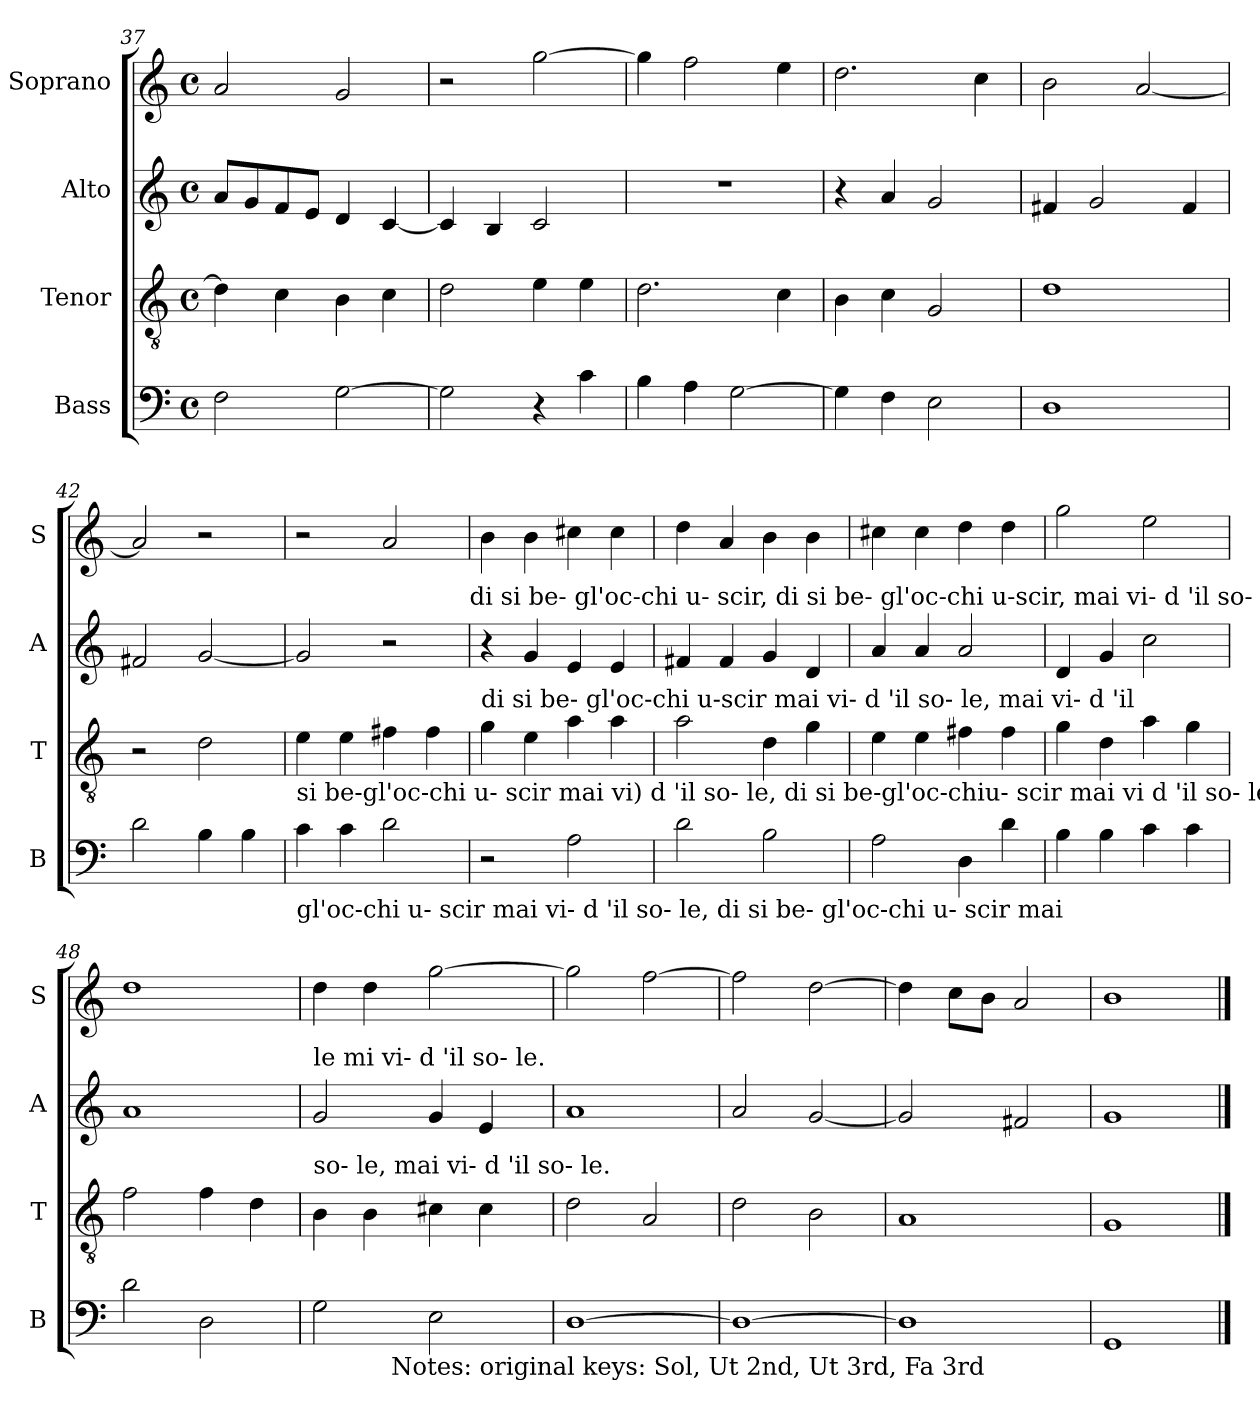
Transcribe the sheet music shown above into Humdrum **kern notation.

**kern	**kern	**kern	**kern
*part4	*part3	*part2	*part1
*staff4	*staff3	*staff2	*staff1
*I"Bass	*I"Tenor	*I"Alto	*I"Soprano
*I'B	*I'T	*I'A	*I'S
*clefF4	*clefGv2	*clefG2	*clefG2
*k[]	*k[]	*k[]	*k[]
*C:	*C:	*C:	*C:
*M4/4	*M4/4	*M4/4	*M4/4
*met(c)	*met(c)	*met(c)	*met(c)
=37	=37	=37	=37
2F\	4d\]	8a/L	2a/
.	.	8g/	.
.	4c\	8f/	.
.	.	8e/J	.
[2G\	4B\	4d/	2g/
.	4c\	[4c/	.
=38	=38	=38	=38
2G\]	2d\	4c/]	2r
.	.	4B/	.
4r	4e\	2c/	[2gg\
4c\	4e\	.	.
=39	=39	=39	=39
4B\	2.d\	1r	4gg\]
4A\	.	.	2ff\
[2G\	.	.	.
.	4c\	.	4ee\
=40	=40	=40	=40
4G\]	4B\	4r	2.dd\
4F\	4c\	4a/	.
2E\	2G/	2g/	.
.	.	.	4cc\
=41	=41	=41	=41
1D	1d	4f#X/	2b\
.	.	2g/	.
.	.	.	[2a/
.	.	4f#/	.
=42	=42	=42	=42
2d\	2r	2f#X/	2a/]
4B\	2d\	[2g/	2r
4B\	.	.	.
!!LO:PB:g=z
=43	=43	=43	=43
!	!LO:TX:b:t=si    be-gl'oc-chi u- scir  mai  vi) d 'il     so-           le,    di      si     be-gl'oc-chiu-  scir mai   vi    d 'il    so-         le,     di	!	!
!LO:TX:b:t=gl'oc-chi u- scir                          mai           vi-          d 'il            so-          le,    di      si   be- gl'oc-chi u-  scir        mai	!	!	!
4c\	4e\	2g/]	2r
4c\	4e\	.	.
2d\	4f#X\	2r	2a/
.	4f#\	.	.
!	!	!LO:TX:a:t=di            si     be- gl'oc-chi u- scir, di    si     be- gl'oc-chi u-scir, mai    vi-          d 'il           so-	!
=44	=44	=44	=44
!	!LO:TX:a:t=di    si    be-  gl'oc-chi u-scir mai    vi-  d 'il   so-           le,    mai  vi-            d 'il	!	!
2r	4g\	4r	4b\
.	4e\	4g/	4b\
2A\	4a\	4e/	4cc#X\
.	4a\	4e/	4cc#\
=45	=45	=45	=45
2d\	2a\	4f#X/	4dd\
.	.	4f#/	4a/
2B\	4d\	4g/	4b\
.	4g\	4d/	4b\
=46	=46	=46	=46
2A\	4e\	4a/	4cc#X\
.	4e\	4a/	4cc#\
4D\	4f#X\	2a/	4dd\
4d\	4f#\	.	4dd\
=47	=47	=47	=47
4B\	4g\	4d/	2gg\
4B\	4d\	4g/	.
4c\	4a\	2cc\	2ee\
4c\	4g\	.	.
=48	=48	=48	=48
2d\	2f\	1a	1dd
2D\	4f\	.	.
.	4d\	.	.
!!LO:LB:g=z
=49	=49	=49	=49
!	!	!LO:TX:a:t=le     mi       vi-                                 d 'il                                 so-                                                       le.	!
!	!LO:TX:a:t=so-           le,   mai        vi-                                  d 'il             so-                                                      le.	!	!
!LO:TX:a:t=si     be-gl'oc-   chi u-    scir             mai              vi               d 'il              so-                                   le.	!	!	!
*^	*	*	*
2G\	4ryy	4B\	2g/	4dd\
.	16.ryy	4B\	.	4dd\
!	!LO:TX:b:t=Notes&colon; original keys&colon; Sol, Ut 2nd, Ut 3rd, Fa 3rd	!	!	!
.	2ryy	.	.	.
2E\	.	4c#X\	4g/	[2gg\
.	.	4c#\	4e/	.
.	8ryy	.	.	.
.	32ryy	.	.	.
*v	*v	*	*	*
=50	=50	=50	=50
[1D	2d\	1a	2gg\]
.	2A/	.	[2ff\
=51	=51	=51	=51
1D_	2d\	2a/	2ff\]
.	2B\	[2g/	[2dd\
=52	=52	=52	=52
1D]	1A	2g/]	4dd\]
.	.	.	8cc\L
.	.	.	8b\J
.	.	2f#X/	2a/
=53	=53	=53	=53
1GG	1G	1g	1b
==	==	==	==
*-	*-	*-	*-
